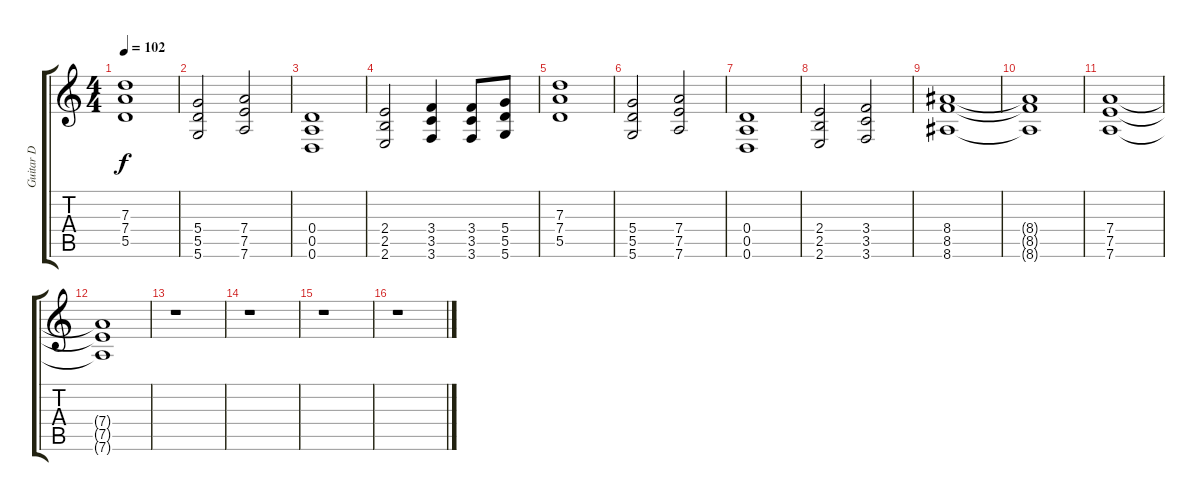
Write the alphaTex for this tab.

\track ("Guitar D" "Guitar D") {instrument distortionguitar}
\staff {score tabs}
\tuning (E4 B3 G3 D3 A2 D2) {hide}
\ts (4 4)
\tempo 102
\clef g2
\ks c
(7.3 7.4 5.5).1{dy f} |
(5.4 5.5 5.6).2 (7.4 7.5 7.6).2 |
(0.4 0.5 0.6).1 |
(2.4 2.5 2.6).2 (3.4 3.5 3.6).4 (3.4 3.5 3.6).8 (5.4 5.5 5.6).8 |
(7.3 7.4 5.5).1 |
(5.4 5.5 5.6).2 (7.4 7.5 7.6).2 |
(0.4 0.5 0.6).1 |
(2.4 2.5 2.6).2 (3.4 3.5 3.6).2 |
(8.4 8.5 8.6).1 |
(8.4{t} 8.5{t} 8.6{t}).1 |
(7.4 7.5 7.6).1 |
(7.4{t} 7.5{t} 7.6{t}).1 |
r.1 |
r.1 |
r.1 |
r.1
